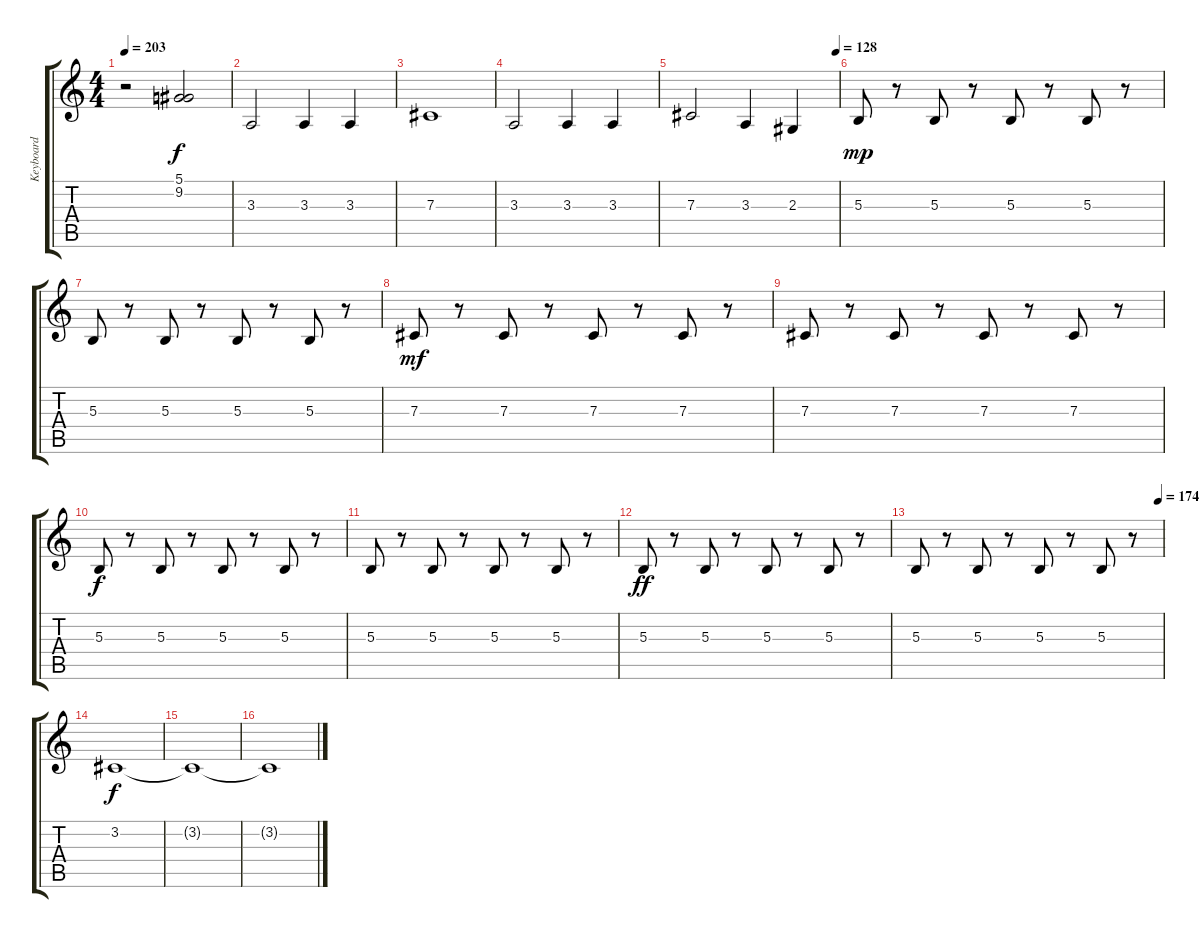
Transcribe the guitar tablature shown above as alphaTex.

\track ("Keyboard" "Keyboard") {instrument stringensemble1}
\staff {score tabs}
\tuning (Eb4 Bb3 Gb3 Db3 Ab2 Db2) {hide}
\ts (4 4)
\tempo 203
\clef g2
\ks c
r.2{dy f} (5.1 9.2).2 |
3.3.2 3.3.4 3.3.4 |
7.3.1 |
3.3.2 3.3.4 3.3.4 |
\tempo (128 0.984375)
7.3.2 3.3.4 2.3.4 |
5.3.8{dy mp} r.8 5.3.8 r.8 5.3.8 r.8 5.3.8 r.8 |
5.3.8 r.8 5.3.8 r.8 5.3.8 r.8 5.3.8 r.8 |
7.3.8{dy mf} r.8 7.3.8 r.8 7.3.8 r.8 7.3.8 r.8 |
7.3.8 r.8 7.3.8 r.8 7.3.8 r.8 7.3.8 r.8 |
5.3.8{dy f} r.8 5.3.8 r.8 5.3.8 r.8 5.3.8 r.8 |
5.3.8 r.8 5.3.8 r.8 5.3.8 r.8 5.3.8 r.8 |
5.3.8{dy ff} r.8 5.3.8 r.8 5.3.8 r.8 5.3.8 r.8 |
\tempo (174 0.984375)
5.3.8 r.8 5.3.8 r.8 5.3.8 r.8 5.3.8 r.8 |
3.2.1{dy f volume 16} |
3.2{t}.1 |
3.2{t}.1
